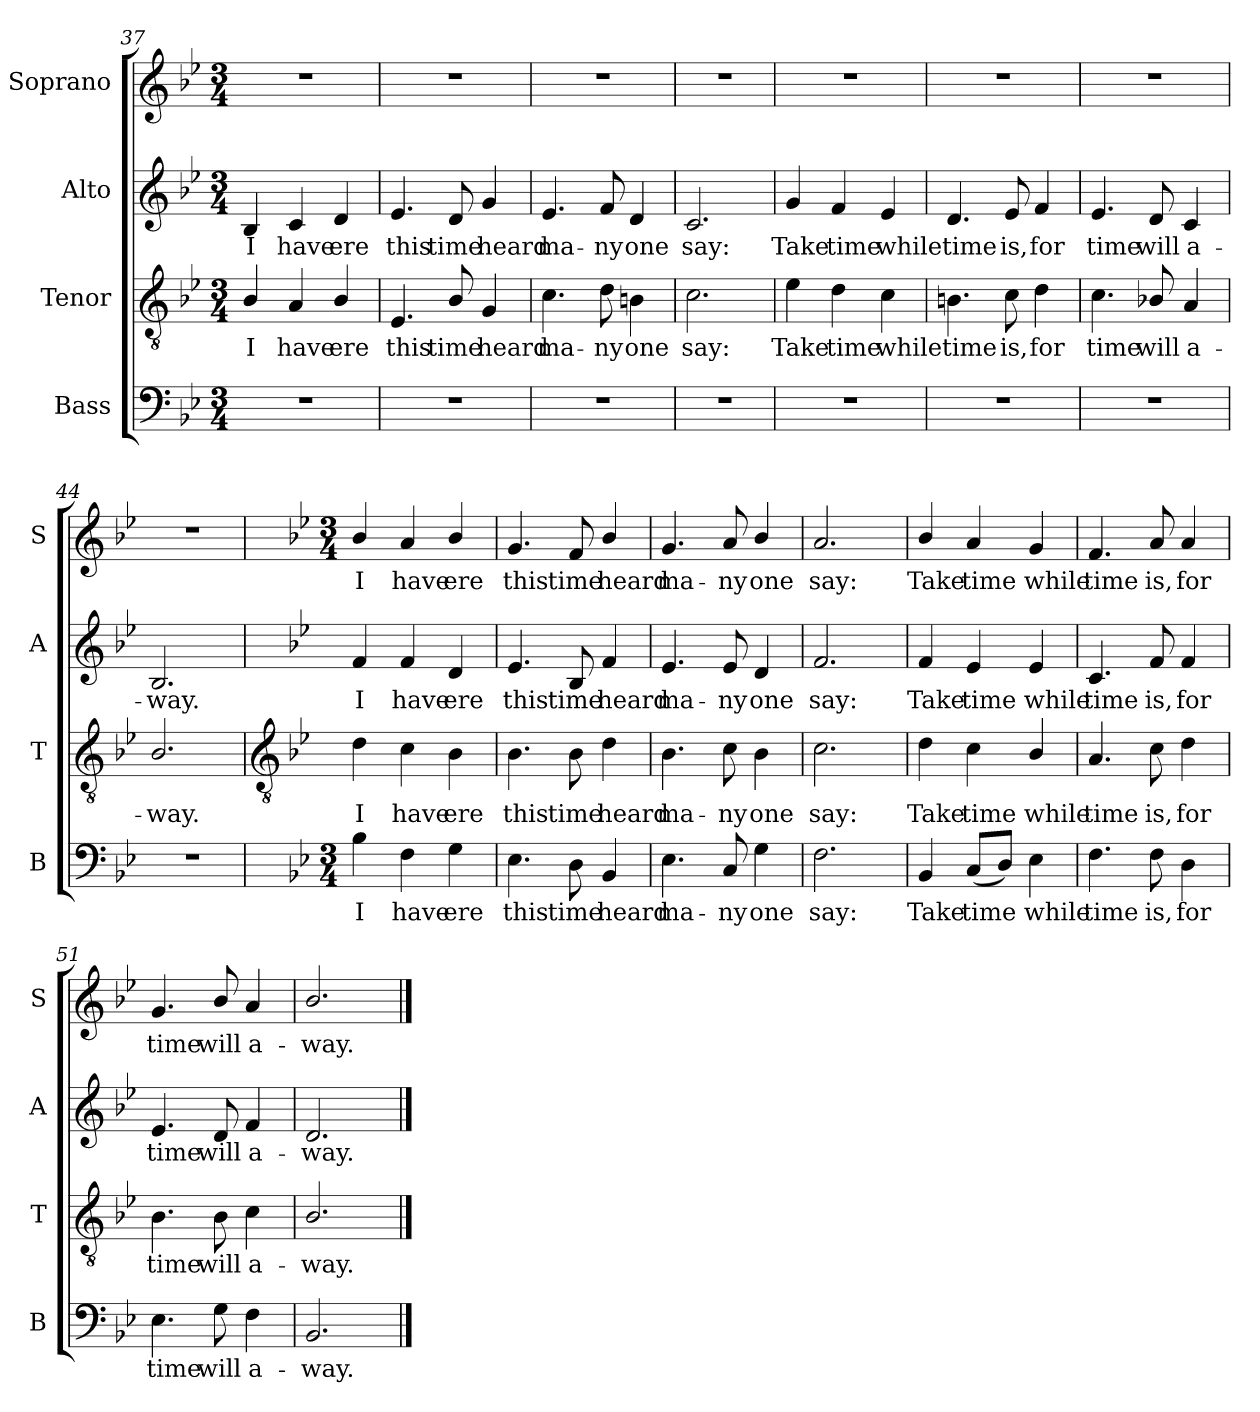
**kern	**text	**kern	**text	**kern	**text	**kern	**text
*part4	*part4	*part3	*part3	*part2	*part2	*part1	*part1
*staff4	*staff4	*staff3	*staff3	*staff2	*staff2	*staff1	*staff1
*I"Bass	*	*I"Tenor	*	*I"Alto	*	*I"Soprano	*
*I'B	*	*I'T	*	*I'A	*	*I'S	*
!!LO:LB:g=z
*clefF4	*	*clefGv2	*	*clefG2	*	*clefG2	*
*k[b-e-]	*	*k[b-e-]	*	*k[b-e-]	*	*k[b-e-]	*
*B-:	*	*B-:	*	*B-:	*	*B-:	*
*M3/4	*	*M3/4	*	*M3/4	*	*M3/4	*
=37	=37	=37	=37	=37	=37	=37	=37
!	!	!	!LO:LY:b	!	!LO:LY:b	!	!
2.r	.	4B-/	I	4B-	I	2.r	.
!	!	!	!LO:LY:b	!	!LO:LY:b	!	!
.	.	4A	have	4c	have	.	.
!	!	!	!LO:LY:b	!	!LO:LY:b	!	!
.	.	4B-/	ere	4d	ere	.	.
=38	=38	=38	=38	=38	=38	=38	=38
!	!	!	!LO:LY:b	!	!LO:LY:b	!	!
2.r	.	4.E-	this	4.e-	this	2.r	.
!	!	!	!LO:LY:b	!	!LO:LY:b	!	!
.	.	8B-/	time	8d	time	.	.
!	!	!	!LO:LY:b	!	!LO:LY:b	!	!
.	.	4G	heard	4g	heard	.	.
=39	=39	=39	=39	=39	=39	=39	=39
!	!	!	!LO:LY:b	!	!LO:LY:b	!	!
2.r	.	4.c	ma-	4.e-	ma-	2.r	.
!	!	!	!LO:LY:b	!	!LO:LY:b	!	!
.	.	8d	-ny	8f	-ny	.	.
!	!	!	!LO:LY:b	!	!LO:LY:b	!	!
.	.	4Bn	one	4d	one	.	.
=40	=40	=40	=40	=40	=40	=40	=40
!	!	!	!LO:LY:b	!	!LO:LY:b	!	!
2.r	.	2.c	say:	2.c	say:	2.r	.
=41	=41	=41	=41	=41	=41	=41	=41
!	!	!	!LO:LY:b	!	!LO:LY:b	!	!
2.r	.	4e-	Take	4g	Take	2.r	.
!	!	!	!LO:LY:b	!	!LO:LY:b	!	!
.	.	4d	time	4f	time	.	.
!	!	!	!LO:LY:b	!	!LO:LY:b	!	!
.	.	4c	while	4e-	while	.	.
=42	=42	=42	=42	=42	=42	=42	=42
!	!	!	!LO:LY:b	!	!LO:LY:b	!	!
2.r	.	4.Bn	time	4.d	time	2.r	.
!	!	!	!LO:LY:b	!	!LO:LY:b	!	!
.	.	8c	is,	8e-	is,	.	.
!	!	!	!LO:LY:b	!	!LO:LY:b	!	!
.	.	4d	for	4f	for	.	.
=43	=43	=43	=43	=43	=43	=43	=43
!	!	!	!LO:LY:b	!	!LO:LY:b	!	!
2.r	.	4.c	time	4.e-	time	2.r	.
!	!	!	!LO:LY:b	!	!LO:LY:b	!	!
.	.	8B-X/	will	8d	will	.	.
!	!	!	!LO:LY:b	!	!LO:LY:b	!	!
.	.	4A	a-	4c	a-	.	.
=44	=44	=44	=44	=44	=44	=44	=44
!	!	!	!LO:LY:b	!	!LO:LY:b	!	!
2.r	.	2.B-/	-way.	2.B-	-way.	2.r	.
!!LO:LB:g=z
=45	=45	=45	=45	=45	=45	=45	=45
*	*	*clefGv2	*	*	*	*	*
*k[b-e-]	*	*	*	*	*	*k[b-e-]	*
*B-:	*	*	*	*	*	*B-:	*
*M3/4	*	*	*	*	*	*M3/4	*
!	!LO:LY:b	!	!LO:LY:b	!	!LO:LY:b	!	!LO:LY:b
4B-	I	4d	I	4f	I	4b-/	I
!	!LO:LY:b	!	!LO:LY:b	!	!LO:LY:b	!	!LO:LY:b
4F	have	4c	have	4f	have	4a	have
!	!LO:LY:b	!	!LO:LY:b	!	!LO:LY:b	!	!LO:LY:b
4G	ere	4B-	ere	4d	ere	4b-/	ere
=46	=46	=46	=46	=46	=46	=46	=46
!	!LO:LY:b	!	!LO:LY:b	!	!LO:LY:b	!	!LO:LY:b
4.E-	this	4.B-	this	4.e-	this	4.g	this
!	!LO:LY:b	!	!LO:LY:b	!	!LO:LY:b	!	!LO:LY:b
8D	time	8B-	time	8B-	time	8f	time
!	!LO:LY:b	!	!LO:LY:b	!	!LO:LY:b	!	!LO:LY:b
4BB-	heard	4d	heard	4f	heard	4b-/	heard
=47	=47	=47	=47	=47	=47	=47	=47
!	!LO:LY:b	!	!LO:LY:b	!	!LO:LY:b	!	!LO:LY:b
4.E-	ma-	4.B-	ma-	4.e-	ma-	4.g	ma-
!	!LO:LY:b	!	!LO:LY:b	!	!LO:LY:b	!	!LO:LY:b
8C	-ny	8c	-ny	8e-	-ny	8a	-ny
!	!LO:LY:b	!	!LO:LY:b	!	!LO:LY:b	!	!LO:LY:b
4G	one	4B-	one	4d	one	4b-/	one
=48	=48	=48	=48	=48	=48	=48	=48
!	!LO:LY:b	!	!LO:LY:b	!	!LO:LY:b	!	!LO:LY:b
2.F	say:	2.c	say:	2.f	say:	2.a	say:
=49	=49	=49	=49	=49	=49	=49	=49
!	!LO:LY:b	!	!LO:LY:b	!	!LO:LY:b	!	!LO:LY:b
4BB-	Take	4d	Take	4f	Take	4b-/	Take
!	!LO:LY:b	!	!LO:LY:b	!	!LO:LY:b	!	!LO:LY:b
(<8CL	time	4c	time	4e-	time	4a	time
8DJ)	.	.	.	.	.	.	.
!	!LO:LY:b	!	!LO:LY:b	!	!LO:LY:b	!	!LO:LY:b
4E-	while	4B-/	while	4e-	while	4g	while
=50	=50	=50	=50	=50	=50	=50	=50
!	!LO:LY:b	!	!LO:LY:b	!	!LO:LY:b	!	!LO:LY:b
4.F	time	4.A	time	4.c	time	4.f	time
!	!LO:LY:b	!	!LO:LY:b	!	!LO:LY:b	!	!LO:LY:b
8F	is,	8c	is,	8f	is,	8a	is,
!	!LO:LY:b	!	!LO:LY:b	!	!LO:LY:b	!	!LO:LY:b
4D	for	4d	for	4f	for	4a	for
=51	=51	=51	=51	=51	=51	=51	=51
!	!LO:LY:b	!	!LO:LY:b	!	!LO:LY:b	!	!LO:LY:b
4.E-	time	4.B-	time	4.e-	time	4.g	time
!	!LO:LY:b	!	!LO:LY:b	!	!LO:LY:b	!	!LO:LY:b
8G	will	8B-	will	8d	will	8b-/	will
!	!LO:LY:b	!	!LO:LY:b	!	!LO:LY:b	!	!LO:LY:b
4F	a-	4c	a-	4f	a-	4a	a-
=52	=52	=52	=52	=52	=52	=52	=52
!	!LO:LY:b	!	!LO:LY:b	!	!LO:LY:b	!	!LO:LY:b
2.BB-	-way.	2.B-/	-way.	2.d	-way.	2.b-/	-way.
==	==	==	==	==	==	==	==
*-	*-	*-	*-	*-	*-	*-	*-
